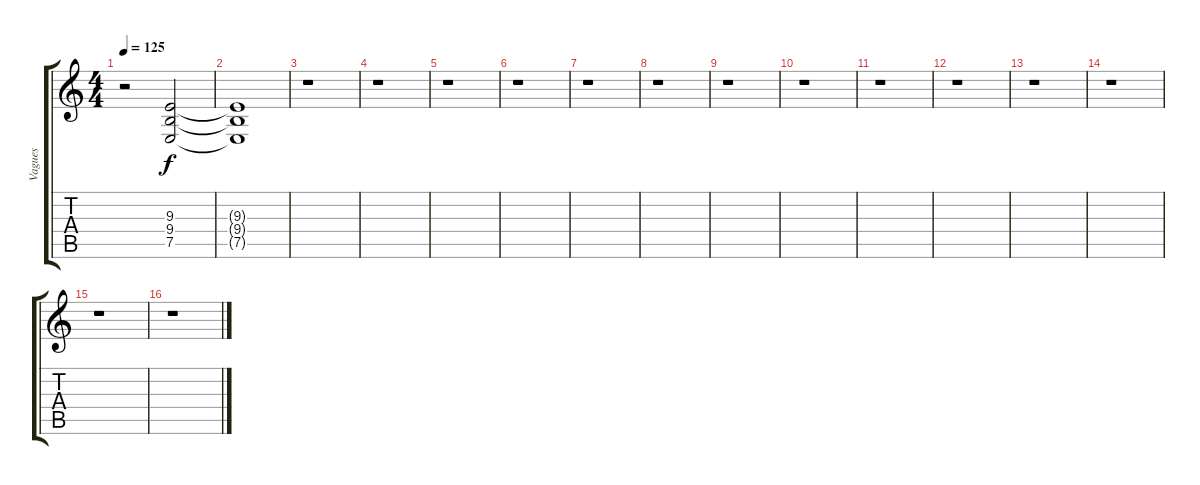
\track ("Vagues" "Vagues") {instrument seashore}
\staff {score tabs}
\tuning (E4 B3 G3 D3 A2 E2) {hide}
\ts (4 4)
\tempo 125
\clef g2
\ks c
r.2{dy f instrument seashore} (9.3 9.4 7.5).2 |
(9.3{t} 9.4{t} 7.5{t}).1 |
r.1 |
r.1 |
r.1 |
r.1 |
r.1 |
r.1 |
r.1 |
r.1 |
r.1 |
r.1 |
r.1 |
r.1 |
r.1 |
r.1
